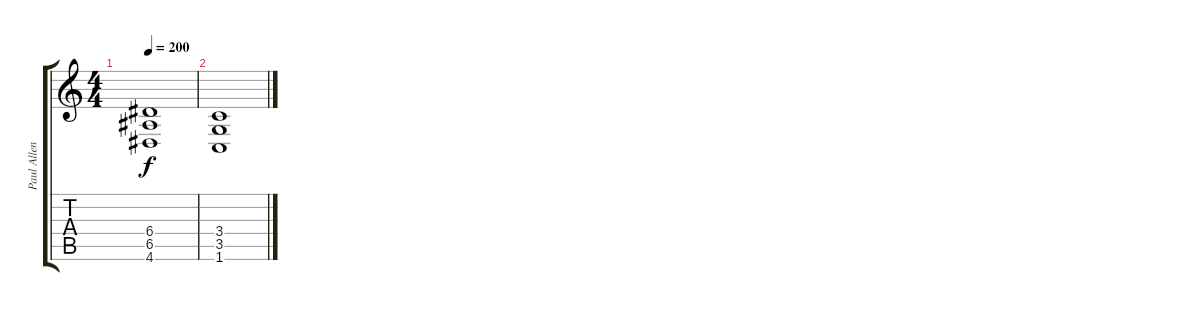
\track ("Paul Allender" "Paul Allen") {instrument distortionguitar}
\staff {score tabs}
\tuning (B3 Gb3 D3 A2 E2 B1) {hide}
\ts (4 4)
\tempo 200
\clef g2
\ks c
(6.4 6.5 4.6).1{dy f} |
(3.4 3.5 1.6).1
